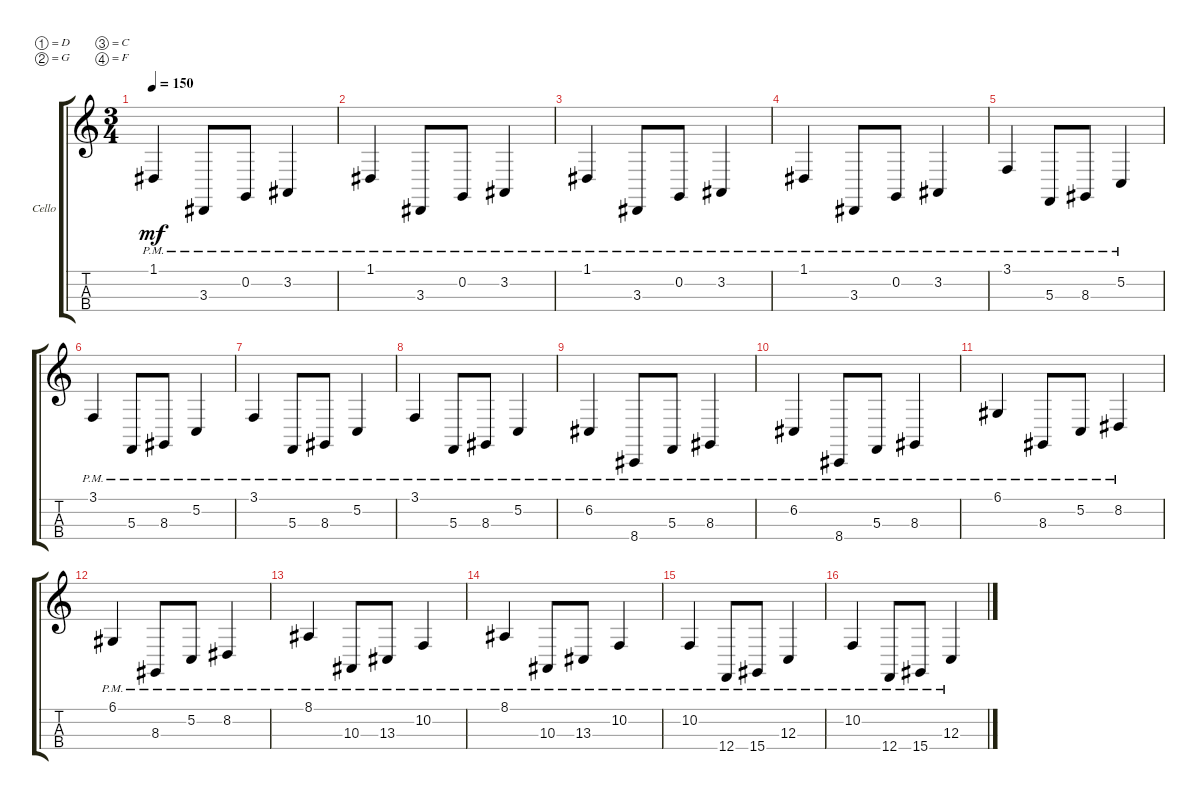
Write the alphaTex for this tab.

\defaultSystemsLayout 4
\bracketExtendMode groupsimilarinstruments
\firstSystemTrackNameOrientation horizontal
\otherSystemsTrackNameOrientation horizontal
\track ("Cello" "Cello") {mute instrument cello}
\staff {score tabs}
\tuning (D3 G2 C2 F1)
\ts (3 4)
\tempo 150
\clef g2
\scale
0.333333
\ks c
1.1{pm}.4{dy mf} 3.3{pm}.8 0.2{pm}.8 3.2{pm}.4 |
\scale
0.333333 1.1{pm}.4 3.3{pm}.8 0.2{pm}.8 3.2{pm}.4 |
\scale
0.333333 1.1{pm}.4 3.3{pm}.8 0.2{pm}.8 3.2{pm}.4 |
\scale
0.333333 1.1{pm}.4 3.3{pm}.8 0.2{pm}.8 3.2{pm}.4 |
\scale
0.333333 3.1{pm}.4 5.3{pm}.8 8.3{pm}.8 5.2{pm}.4 |
\scale
0.333333 3.1{pm}.4 5.3{pm}.8 8.3{pm}.8 5.2{pm}.4 |
\scale
0.333333 3.1{pm}.4 5.3{pm}.8 8.3{pm}.8 5.2{pm}.4 |
\scale
0.333333 3.1{pm}.4 5.3{pm}.8 8.3{pm}.8 5.2{pm}.4 |
\scale
0.333333 6.2{pm}.4 8.4{pm}.8 5.3{pm}.8 8.3{pm}.4 |
\scale
0.333333 6.2{pm}.4 8.4{pm}.8 5.3{pm}.8 8.3{pm}.4 |
\scale
0.333333 6.1{pm}.4 8.3{pm}.8 5.2{pm}.8 8.2{pm}.4 |
\scale
0.333333 6.1{pm}.4 8.3{pm}.8 5.2{pm}.8 8.2{pm}.4 |
\scale
0.333333 8.1{pm}.4 10.3{pm}.8 13.3{pm}.8 10.2{pm}.4 |
\scale
0.333333 8.1{pm}.4 10.3{pm}.8 13.3{pm}.8 10.2{pm}.4 |
\scale
0.333333 10.2{pm}.4 12.4{pm}.8 15.4{pm}.8 12.3{pm}.4 |
\scale
0.333333 10.2{pm}.4 12.4{pm}.8 15.4{pm}.8 12.3{pm}.4
